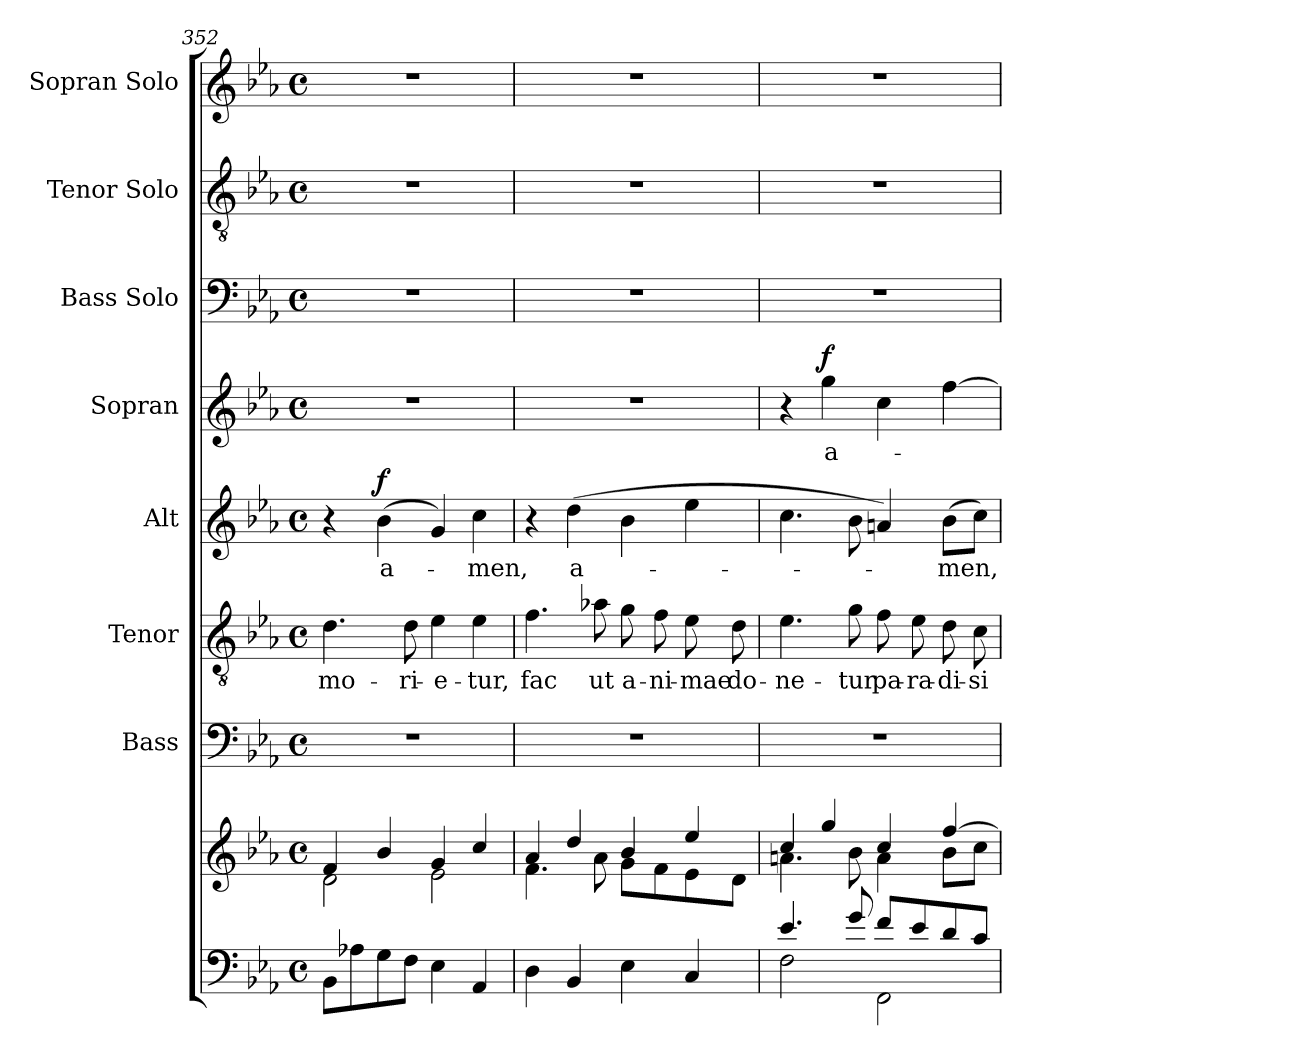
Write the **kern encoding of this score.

**kern	**kern	**kern	**kern	**text	**kern	**text	**dynam	**kern	**text	**dynam	**kern	**kern	**kern
*part8	*part8	*part7	*part6	*part6	*part5	*part5	*part5	*part4	*part4	*part4	*part3	*part2	*part1
*staff9	*staff8	*staff7	*staff6	*staff6	*staff5	*staff5	*staff5	*staff4	*staff4	*staff4	*staff3	*staff2	*staff1
*	*	*I"Bass	*I"Tenor	*	*I"Alt	*	*	*I"Sopran	*	*	*I"Bass Solo	*I"Tenor Solo	*I"Sopran Solo
*	*	*I'B.	*I'T.	*	*I'A.	*	*	*I'S.	*	*	*I'B. Solo	*I'T. Solo	*I'S. Solo
*clefF4	*clefG2	*clefF4	*clefGv2	*	*clefG2	*	*	*clefG2	*	*	*clefF4	*clefGv2	*clefG2
*k[b-e-a-]	*k[b-e-a-]	*k[b-e-a-]	*k[b-e-a-]	*	*k[b-e-a-]	*	*	*k[b-e-a-]	*	*	*k[b-e-a-]	*k[b-e-a-]	*k[b-e-a-]
*E-:	*E-:	*E-:	*E-:	*	*E-:	*	*	*E-:	*	*	*E-:	*E-:	*E-:
*M4/4	*M4/4	*M4/4	*M4/4	*	*M4/4	*	*	*M4/4	*	*	*M4/4	*M4/4	*M4/4
*met(c)	*met(c)	*met(c)	*met(c)	*	*met(c)	*	*	*met(c)	*	*	*met(c)	*met(c)	*met(c)
=352	=352	=352	=352	=352	=352	=352	=352	=352	=352	=352	=352	=352	=352
*	*^	*	*	*	*	*	*	*	*	*	*	*	*
!	!	!	!	!	!LO:LY:b	!	!	!	!	!	!	!	!	!
8BB-\L	4f/	2d\	1r	4.d\	mo-	4r	.	.	1r	.	.	1r	1r	1r
8A-X\	.	.	.	.	.	.	.	.	.	.	.	.	.	.
!	!	!	!	!	!	!	!LO:LY:b	!LO:DY:a	!	!	!	!	!	!
8G\	4b-/	.	.	.	.	(>4b-\	a-	f	.	.	.	.	.	.
!	!	!	!	!	!LO:LY:b	!	!	!	!	!	!	!	!	!
8F\J	.	.	.	8d\	-ri-	.	.	.	.	.	.	.	.	.
!	!	!	!	!	!LO:LY:b	!	!	!	!	!	!	!	!	!
4E-\	4g/	2e-\	.	4e-\	-e-	4g/)	.	.	.	.	.	.	.	.
!	!	!	!	!	!LO:LY:b	!	!LO:LY:b	!	!	!	!	!	!	!
4AA-/	4cc/	.	.	4e-\	-tur,	4cc\	-men,	.	.	.	.	.	.	.
=353	=353	=353	=353	=353	=353	=353	=353	=353	=353	=353	=353	=353	=353	=353
!	!	!	!	!	!LO:LY:b	!	!	!	!	!	!	!	!	!
4D\	4a-/	4.f\	1r	4.f\	fac	4r	.	.	1r	.	.	1r	1r	1r
!	!	!	!	!	!	!	!LO:LY:b	!	!	!	!	!	!	!
4BB-/	4dd/	.	.	.	.	(>4dd\	a-	.	.	.	.	.	.	.
!	!	!	!	!	!LO:LY:b	!	!	!	!	!	!	!	!	!
.	.	8a-\	.	8a-X\	ut	.	.	.	.	.	.	.	.	.
!	!	!	!	!	!LO:LY:b	!	!	!	!	!	!	!	!	!
4E-\	4b-/	8g\L	.	8g\	a-	4b-\	.	.	.	.	.	.	.	.
!	!	!	!	!	!LO:LY:b	!	!	!	!	!	!	!	!	!
.	.	8f\	.	8f\	-ni-	.	.	.	.	.	.	.	.	.
!	!	!	!	!	!LO:LY:b	!	!	!	!	!	!	!	!	!
4C/	4ee-/	8e-\	.	8e-\	-mae	4ee-\	.	.	.	.	.	.	.	.
!	!	!	!	!	!LO:LY:b	!	!	!	!	!	!	!	!	!
.	.	8d\J	.	8d\	do-	.	.	.	.	.	.	.	.	.
=354	=354	=354	=354	=354	=354	=354	=354	=354	=354	=354	=354	=354	=354	=354
*^	*	*	*	*	*	*	*	*	*	*	*	*	*	*
!	!	!	!	!	!	!LO:LY:b	!	!	!	!	!	!	!	!	!
4.e-/	2F\	4cc/	4.an\	1r	4.e-\	-ne-	4.cc\	.	.	4r	.	.	1r	1r	1r
!	!	!	!	!	!	!	!	!	!	!	!LO:LY:b	!LO:DY:a	!	!	!
.	.	4gg/	.	.	.	.	.	.	.	4gg\	a-	f	.	.	.
!	!	!	!	!	!	!LO:LY:b	!	!	!	!	!	!	!	!	!
8g/	.	.	8b-\	.	8g\	-tur	8b-\	.	.	.	.	.	.	.	.
!	!	!	!	!	!	!LO:LY:b	!	!	!	!	!	!	!	!	!
8f/L	2FF\	4cc/	4a\	.	8f\	pa-	4an/)	.	.	4cc\	.	.	.	.	.
!	!	!	!	!	!	!LO:LY:b	!	!	!	!	!	!	!	!	!
8e-/	.	.	.	.	8e-\	-ra-	.	.	.	.	.	.	.	.	.
!	!	!	!	!	!	!LO:LY:b	!	!LO:LY:b	!	!	!	!	!	!	!
8d/	.	[>4ff/	8b-\L	.	8d\	-di-	(>8b-\L	-men,	.	[4ff\	.	.	.	.	.
!	!	!	!	!	!	!LO:LY:b	!	!	!	!	!	!	!	!	!
8c/J	.	.	8cc\J	.	8c\	-si	8cc\J)	.	.	.	.	.	.	.	.
*v	*v	*	*	*	*	*	*	*	*	*	*	*	*	*	*
*	*v	*v	*	*	*	*	*	*	*	*	*	*	*	*
=	=	=	=	=	=	=	=	=	=	=	=	=	=
*-	*-	*-	*-	*-	*-	*-	*-	*-	*-	*-	*-	*-	*-
